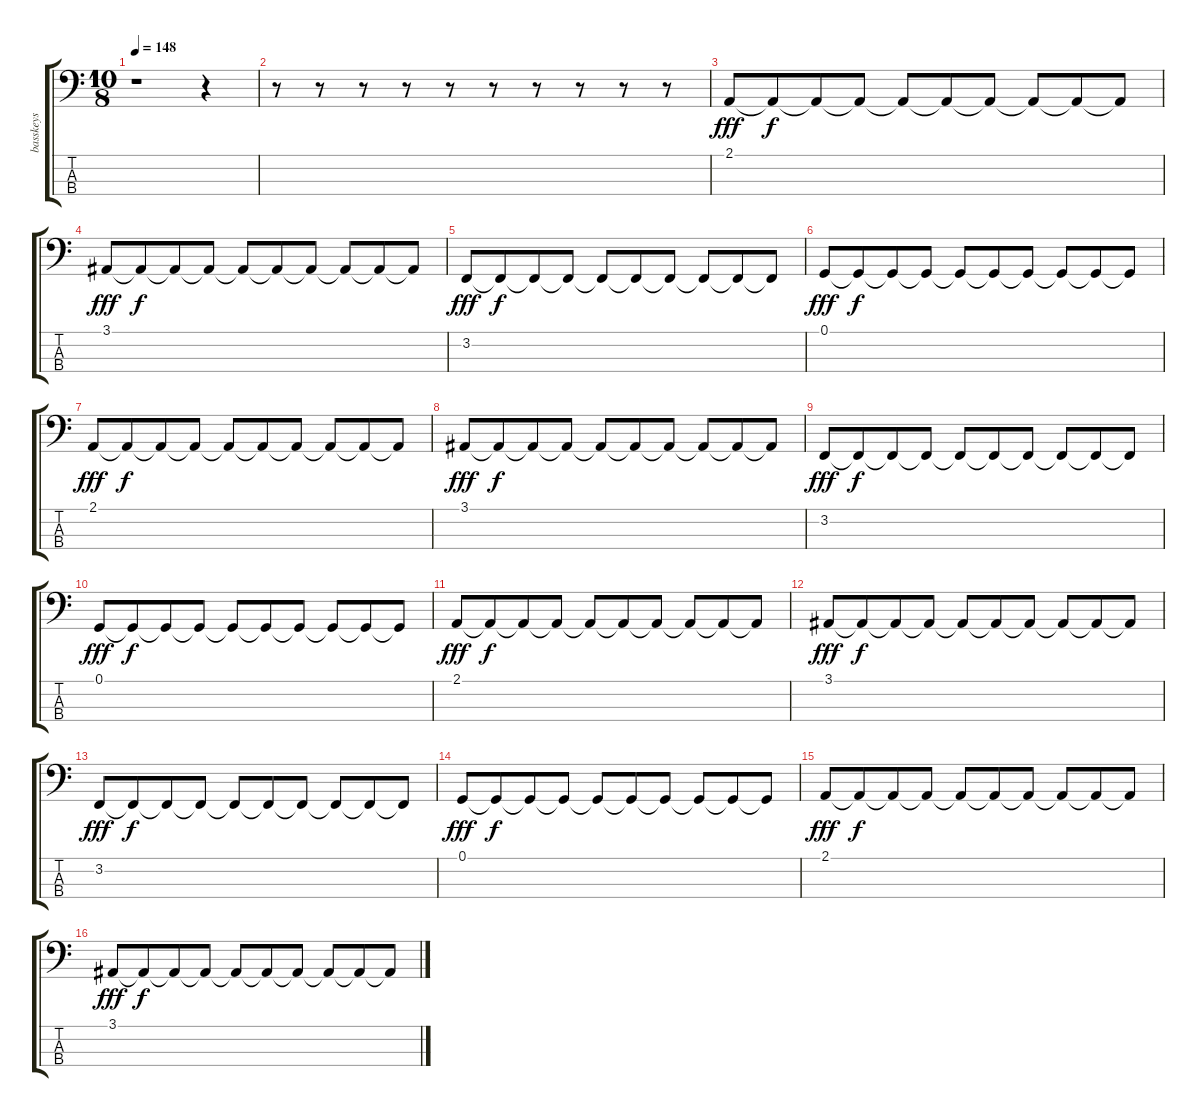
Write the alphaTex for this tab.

\track ("basskeys" "basskeys") {instrument acousticgrandpiano}
\staff {score tabs}
\tuning (G2 D2 A1 E1) {hide}
\ts (10 8)
\tempo 148
\clef f4
\ks c
r.1{dy fff instrument acousticgrandpiano} r.4 |
r.8 r.8{volume 2 instrument churchorgan} r.8{volume 2} r.8{volume 2} r.8{volume 3} r.8{volume 3} r.8{volume 3} r.8{volume 4} r.8{volume 4} r.8{volume 4} |
2.1.8{volume 5} 2.1{t}.8{dy f volume 5} 2.1{t}.8{volume 6} 2.1{t}.8{volume 6} 2.1{t}.8{volume 6} 2.1{t}.8{volume 7} 2.1{t}.8{volume 7} 2.1{t}.8{volume 7} 2.1{t}.8{volume 8} 2.1{t}.8{volume 8} |
3.1.8{dy fff volume 8} 3.1{t}.8{dy f volume 9} 3.1{t}.8{volume 9} 3.1{t}.8{volume 10} 3.1{t}.8{volume 10} 3.1{t}.8{volume 10} 3.1{t}.8{volume 11} 3.1{t}.8{volume 11} 3.1{t}.8{volume 11} 3.1{t}.8{volume 12} |
3.2.8{dy fff volume 12} 3.2{t}.8{dy f volume 12} 3.2{t}.8{volume 13} 3.2{t}.8{volume 13} 3.2{t}.8{volume 14} 3.2{t}.8{volume 14} 3.2{t}.8{volume 14} 3.2{t}.8{volume 15} 3.2{t}.8{volume 15} 3.2{t}.8{volume 16} |
0.1.8{dy fff volume 16} 0.1{t}.8{dy f} 0.1{t}.8 0.1{t}.8 0.1{t}.8 0.1{t}.8 0.1{t}.8 0.1{t}.8 0.1{t}.8 0.1{t}.8 |
2.1.8{dy fff} 2.1{t}.8{dy f} 2.1{t}.8 2.1{t}.8 2.1{t}.8 2.1{t}.8 2.1{t}.8 2.1{t}.8 2.1{t}.8 2.1{t}.8 |
3.1.8{dy fff} 3.1{t}.8{dy f} 3.1{t}.8 3.1{t}.8 3.1{t}.8 3.1{t}.8 3.1{t}.8 3.1{t}.8 3.1{t}.8 3.1{t}.8 |
3.2.8{dy fff} 3.2{t}.8{dy f} 3.2{t}.8 3.2{t}.8 3.2{t}.8 3.2{t}.8 3.2{t}.8 3.2{t}.8 3.2{t}.8 3.2{t}.8 |
0.1.8{dy fff} 0.1{t}.8{dy f} 0.1{t}.8 0.1{t}.8 0.1{t}.8 0.1{t}.8 0.1{t}.8 0.1{t}.8 0.1{t}.8 0.1{t}.8 |
2.1.8{dy fff} 2.1{t}.8{dy f} 2.1{t}.8 2.1{t}.8 2.1{t}.8 2.1{t}.8 2.1{t}.8 2.1{t}.8 2.1{t}.8 2.1{t}.8 |
3.1.8{dy fff} 3.1{t}.8{dy f} 3.1{t}.8 3.1{t}.8 3.1{t}.8 3.1{t}.8 3.1{t}.8 3.1{t}.8 3.1{t}.8 3.1{t}.8 |
3.2.8{dy fff} 3.2{t}.8{dy f} 3.2{t}.8 3.2{t}.8 3.2{t}.8 3.2{t}.8 3.2{t}.8 3.2{t}.8 3.2{t}.8 3.2{t}.8 |
0.1.8{dy fff} 0.1{t}.8{dy f} 0.1{t}.8 0.1{t}.8 0.1{t}.8 0.1{t}.8 0.1{t}.8 0.1{t}.8 0.1{t}.8 0.1{t}.8 |
2.1.8{dy fff} 2.1{t}.8{dy f} 2.1{t}.8 2.1{t}.8 2.1{t}.8 2.1{t}.8 2.1{t}.8 2.1{t}.8 2.1{t}.8 2.1{t}.8 |
3.1.8{dy fff} 3.1{t}.8{dy f} 3.1{t}.8 3.1{t}.8 3.1{t}.8 3.1{t}.8 3.1{t}.8 3.1{t}.8 3.1{t}.8 3.1{t}.8
